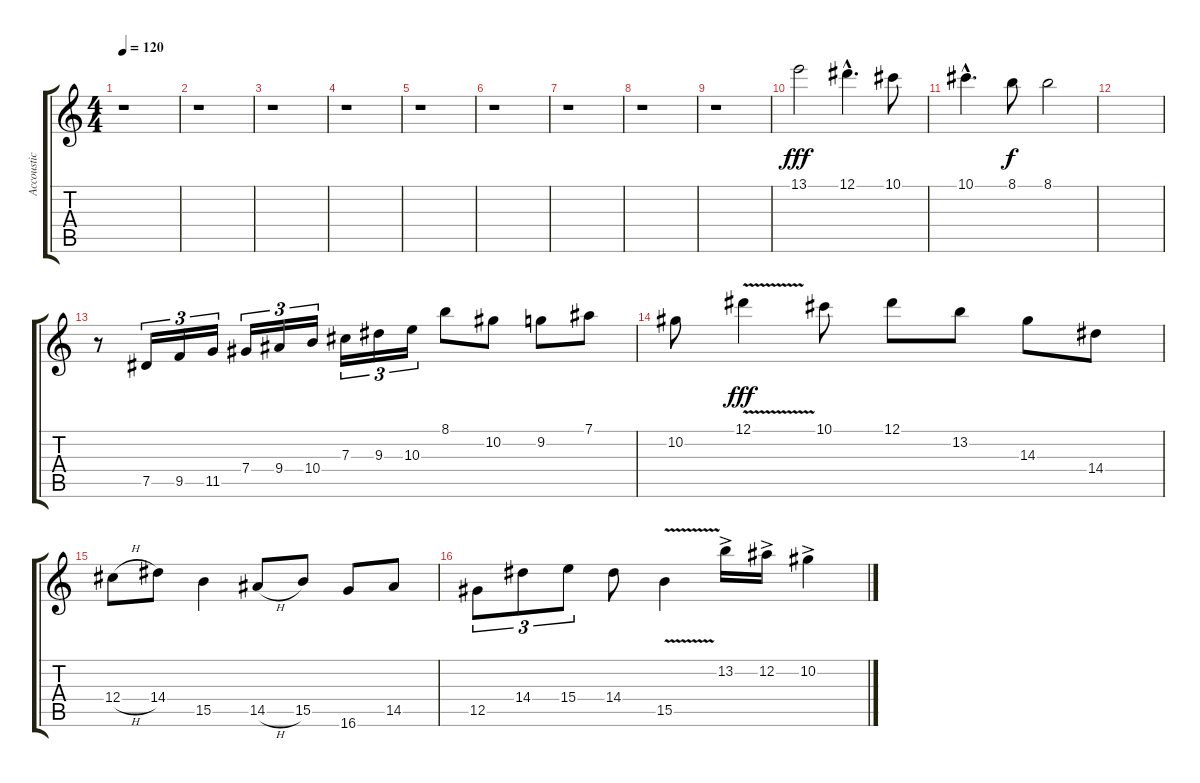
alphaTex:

\track ("Accoustic Guitar Nylon" "Accoustic ") {instrument acousticguitarnylon}
\staff {score tabs}
\tuning (Eb4 Bb3 Gb3 Db3 Ab2 Eb2) {hide}
\ts (4 4)
\tempo 120
\clef g2
\ks c
r.1{dy f} |
r.1 |
r.1 |
r.1 |
r.1 |
r.1 |
r.1 |
r.1 |
r.1 |
13.1.2{dy fff} 12.1{hac}.4{d} 10.1.8 |
10.1{hac}.4{d} 8.1.8{dy f} 8.1.2 |
|
r.8 7.5.16{tu (3 2)} 9.5.16{tu (3 2)} 11.5.16{tu (3 2)} 7.4.16{tu (3 2)} 9.4.16{tu (3 2)} 10.4.16{tu (3 2)} 7.3.16{tu (3 2)} 9.3.16{tu (3 2)} 10.3.16{tu (3 2)} 8.1.8 10.2.8 9.2.8 7.1.8 |
10.2.8 12.1{v}.4{dy fff} 10.1.8 12.1.8 13.2.8 14.3.8 14.4.8 |
12.4{h}.8 14.4.8 15.5.4 14.5{h}.8 15.5.8 16.6.8 14.5.8 |
12.5.8{tu (3 2)} 14.4.8{tu (3 2)} 15.4.8{tu (3 2)} 14.4.8 15.5{v}.4 13.2{ac}.16 12.2{ac}.16 10.2{ac}.4
